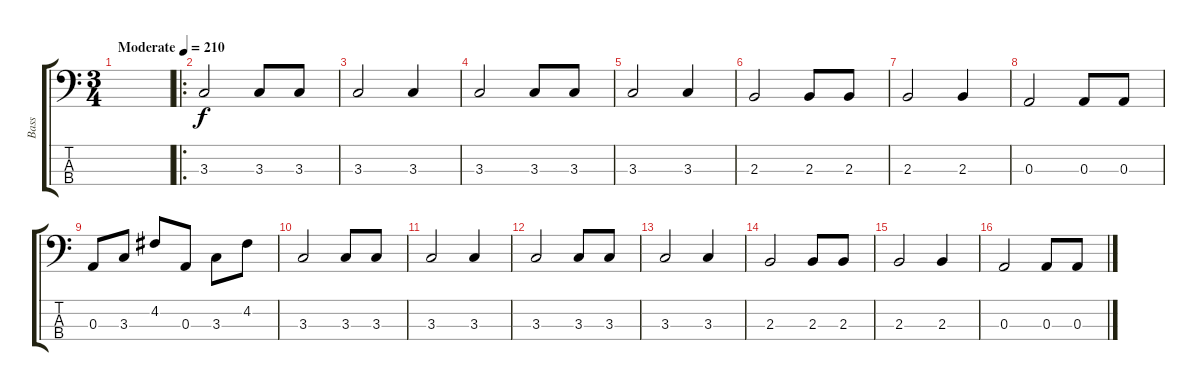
\track ("Bass" "Bass") {instrument electricbassfinger}
\staff {score tabs}
\tuning (G2 D2 A1 E1) {hide}
\ts (3 4)
\tempo (210 "Moderate")
\clef f4
\ks c
|
\ro
3.3.2 3.3.8 3.3.8 |
3.3.2 3.3.4 |
3.3.2 3.3.8 3.3.8 |
3.3.2 3.3.4 |
2.3.2 2.3.8 2.3.8 |
2.3.2 2.3.4 |
0.3.2 0.3.8 0.3.8 |
0.3.8 3.3.8 4.2.8 0.3.8 3.3.8 4.2.8 |
3.3.2 3.3.8 3.3.8 |
3.3.2 3.3.4 |
3.3.2 3.3.8 3.3.8 |
3.3.2 3.3.4 |
2.3.2 2.3.8 2.3.8 |
2.3.2 2.3.4 |
0.3.2 0.3.8 0.3.8
